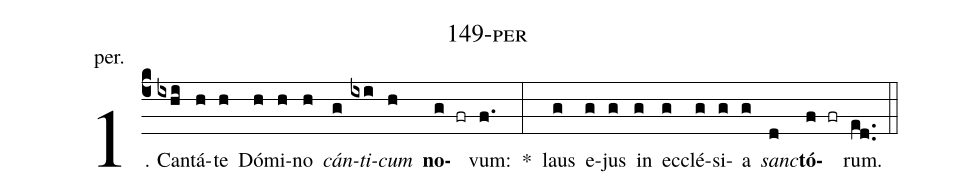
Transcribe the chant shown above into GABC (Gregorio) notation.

name: 149-per;
annotation: per.;
%%
(c4)1. Can(ixhi)tá(h)te(h) Dó(h)mi(h)no(h) <i>cán</i>(g)<i>ti</i>(ixi)<i>cum</i>(h) <b>no</b>(g fr)vum:(f.) *(:) laus(g) e(g)jus(g) in(g) ec(g)clé(g)si(g)a(g) <i>sanc</i>(d)<b>tó</b>(f fr)rum.(ed..) (::)
